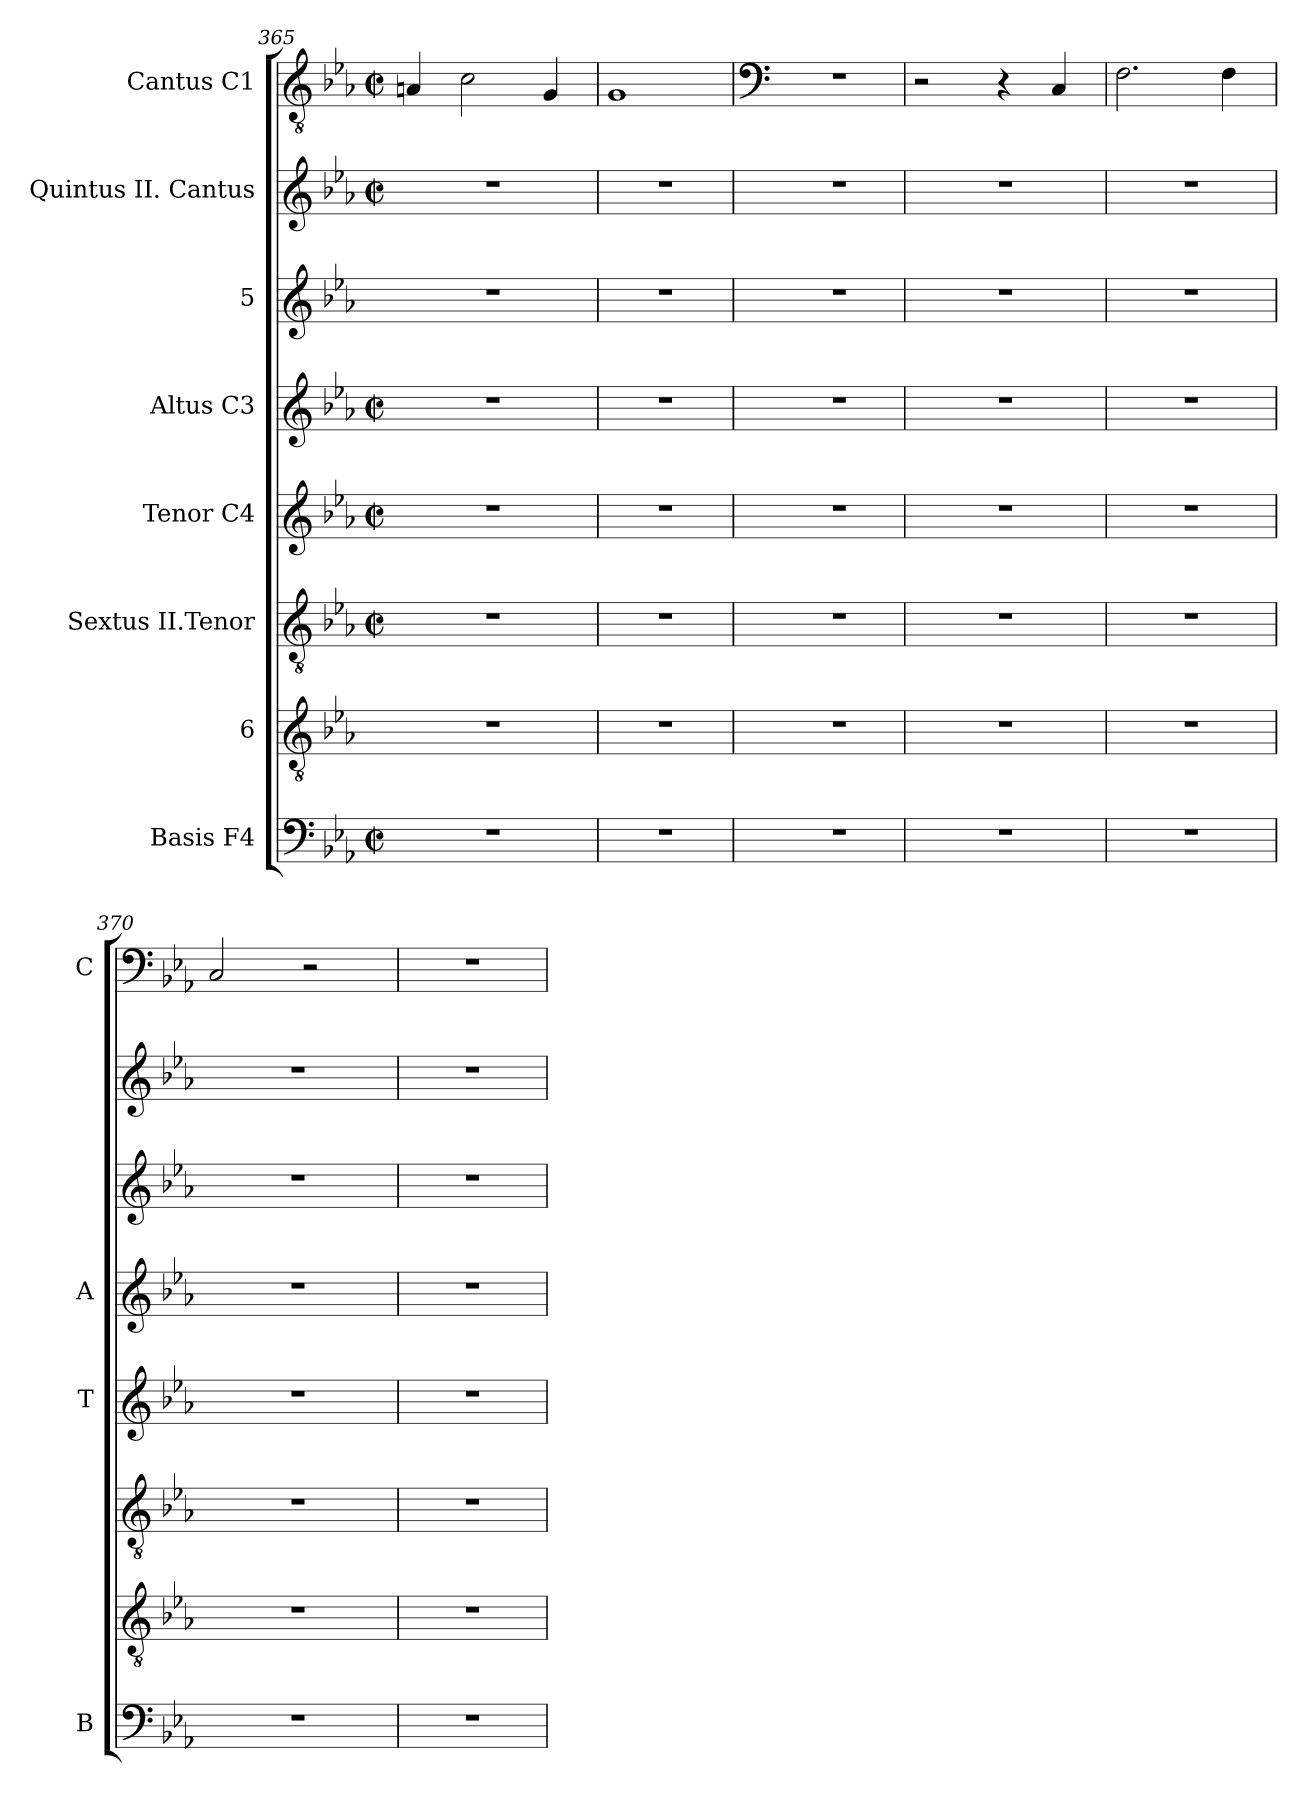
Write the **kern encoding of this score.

**kern	**kern	**kern	**kern	**kern	**kern	**kern	**kern
*part8	*part7	*part6	*part5	*part4	*part3	*part2	*part1
*staff8	*staff7	*staff6	*staff5	*staff4	*staff3	*staff2	*staff1
*I"Basis F4	*I"6	*I"Sextus II.Tenor	*I"Tenor C4	*I"Altus C3	*I"5	*I"Quintus II. Cantus	*I"Cantus C1
*I'B	*	*	*I'T	*I'A	*	*	*I'C
*clefF4	*clefGv2	*clefGv2	*clefG2	*clefG2	*clefG2	*clefG2	*clefGv2
*k[b-e-a-]	*k[b-e-a-]	*k[b-e-a-]	*k[b-e-a-]	*k[b-e-a-]	*k[b-e-a-]	*k[b-e-a-]	*k[b-e-a-]
*E-:	*E-:	*E-:	*E-:	*E-:	*E-:	*E-:	*E-:
*M2/2	*	*M2/2	*M2/2	*M2/2	*	*M2/2	*M2/2
*met(c|)	*	*met(c|)	*met(c|)	*met(c|)	*	*met(c|)	*met(c|)
=365	=365	=365	=365	=365	=365	=365	=365
1r	1r	1r	1r	1r	1r	1r	4An/
.	.	.	.	.	.	.	2c\
.	.	.	.	.	.	.	4G/
=366	=366	=366	=366	=366	=366	=366	=366
1r	1r	1r	1r	1r	1r	1r	1G
!!LO:PB:g=z
=367!	=367!	=367!	=367!	=367!	=367!	=367!	=367!
*	*	*	*	*	*	*	*clefF4
1r	1r	1r	1r	1r	1r	1r	1r
=368	=368	=368	=368	=368	=368	=368	=368
1r	1r	1r	1r	1r	1r	1r	2r
.	.	.	.	.	.	.	4r
.	.	.	.	.	.	.	4C/
=369	=369	=369	=369	=369	=369	=369	=369
1r	1r	1r	1r	1r	1r	1r	2.F\
.	.	.	.	.	.	.	4F\
=370	=370	=370	=370	=370	=370	=370	=370
1r	1r	1r	1r	1r	1r	1r	2C/
.	.	.	.	.	.	.	2r
=371	=371	=371	=371	=371	=371	=371	=371
1r	1r	1r	1r	1r	1r	1r	1r
=	=	=	=	=	=	=	=
*-	*-	*-	*-	*-	*-	*-	*-
